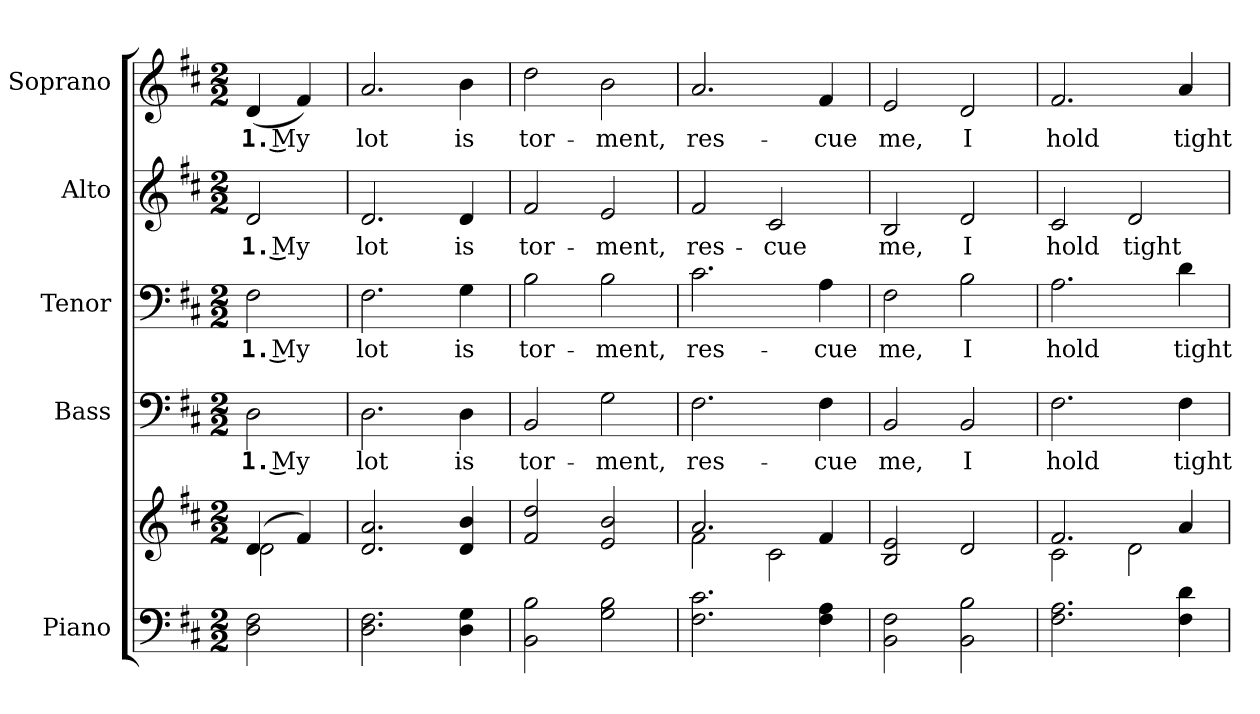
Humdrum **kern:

**kern	**kern	**kern	**text	**kern	**text	**kern	**text	**kern	**text
*part5	*part5	*part4	*part4	*part3	*part3	*part2	*part2	*part1	*part1
*staff6	*staff5	*staff4	*staff4	*staff3	*staff3	*staff2	*staff2	*staff1	*staff1
*I"Piano	*	*I"Bass	*	*I"Tenor	*	*I"Alto	*	*I"Soprano	*
*I'Pno.	*	*I'B.	*	*I'T.	*	*I'A.	*	*I'S.	*
!!LO:PB:g=z
*clefF4	*clefG2	*clefF4	*	*clefF4	*	*clefG2	*	*clefG2	*
*k[f#c#]	*k[f#c#]	*k[f#c#]	*	*k[f#c#]	*	*k[f#c#]	*	*k[f#c#]	*
*D:	*D:	*D:	*	*D:	*	*D:	*	*D:	*
*M2/2	*M2/2	*M2/2	*	*M2/2	*	*M2/2	*	*M2/2	*
*MM200	*MM200	*MM200	*	*MM200	*	*MM200	*	*MM200	*
=1	=1	=1	=1	=1	=1	=1	=1	=1	=1
*	*^	*	*	*	*	*	*	*	*
!	!	!	!	!LO:LY:b:color=#000000	!	!	!	!	!	!
!	!	!	!	!	!	!LO:LY:b:color=#000000	!	!	!	!
!	!	!	!	!	!	!	!	!LO:LY:b:color=#000000	!	!
!	!	!	!	!	!	!	!	!	!	!LO:LY:b:color=#000000
2Di\ 2F#i	(4di/	2di\	2Di\	1. My	2F#i\	1. My	2di/	1. My	(4di/	1. My
.	4f#i/)	.	.	.	.	.	.	.	4f#i/)	.
*	*v	*v	*	*	*	*	*	*	*	*
=2	=2	=2	=2	=2	=2	=2	=2	=2	=2
!	!	!	!LO:LY:b:color=#000000	!	!	!	!	!	!
!	!	!	!	!	!LO:LY:b:color=#000000	!	!	!	!
!	!	!	!	!	!	!	!LO:LY:b:color=#000000	!	!
!	!	!	!	!	!	!	!	!	!LO:LY:b:color=#000000
2.Di\ 2.F#i	2.di/ 2.ai	2.Di\	lot	2.F#i\	lot	2.di/	lot	2.ai/	lot
!	!	!	!LO:LY:b:color=#000000	!	!	!	!	!	!
!	!	!	!	!	!LO:LY:b:color=#000000	!	!	!	!
!	!	!	!	!	!	!	!LO:LY:b:color=#000000	!	!
!	!	!	!	!	!	!	!	!	!LO:LY:b:color=#000000
4Di\ 4Gi	4di/ 4bi	4Di\	is	4Gi\	is	4di/	is	4bi\	is
=3	=3	=3	=3	=3	=3	=3	=3	=3	=3
!	!	!	!LO:LY:b:color=#000000	!	!	!	!	!	!
!	!	!	!	!	!LO:LY:b:color=#000000	!	!	!	!
!	!	!	!	!	!	!	!LO:LY:b:color=#000000	!	!
!	!	!	!	!	!	!	!	!	!LO:LY:b:color=#000000
2BBi\ 2Bi	2f#i/ 2ddi	2BBi/	tor-	2Bi\	tor-	2f#i/	tor-	2ddi\	tor-
!	!	!	!LO:LY:b:color=#000000	!	!	!	!	!	!
!	!	!	!	!	!LO:LY:b:color=#000000	!	!	!	!
!	!	!	!	!	!	!	!LO:LY:b:color=#000000	!	!
!	!	!	!	!	!	!	!	!	!LO:LY:b:color=#000000
2Gi\ 2Bi	2ei/ 2bi	2Gi\	-ment,	2Bi\	-ment,	2ei/	-ment,	2bi\	-ment,
=4	=4	=4	=4	=4	=4	=4	=4	=4	=4
*	*^	*	*	*	*	*	*	*	*
!	!	!	!	!LO:LY:b:color=#000000	!	!	!	!	!	!
!	!	!	!	!	!	!LO:LY:b:color=#000000	!	!	!	!
!	!	!	!	!	!	!	!	!LO:LY:b:color=#000000	!	!
!	!	!	!	!	!	!	!	!	!	!LO:LY:b:color=#000000
2.F#i\ 2.c#i	2.ai/	2f#i\	2.F#i\	res-	2.c#i\	res-	2f#i/	res-	2.ai/	res-
!	!	!	!	!	!	!	!	!LO:LY:b:color=#000000	!	!
.	.	2c#i\	.	.	.	.	2c#i/	-cue	.	.
!	!	!	!	!LO:LY:b:color=#000000	!	!	!	!	!	!
!	!	!	!	!	!	!LO:LY:b:color=#000000	!	!	!	!
!	!	!	!	!	!	!	!	!	!	!LO:LY:b:color=#000000
4F#i\ 4Ai	4f#i/	.	4F#i\	-cue	4Ai\	-cue	.	.	4f#i/	-cue
*	*v	*v	*	*	*	*	*	*	*	*
=5	=5	=5	=5	=5	=5	=5	=5	=5	=5
!	!	!	!LO:LY:b:color=#000000	!	!	!	!	!	!
!	!	!	!	!	!LO:LY:b:color=#000000	!	!	!	!
!	!	!	!	!	!	!	!LO:LY:b:color=#000000	!	!
!	!	!	!	!	!	!	!	!	!LO:LY:b:color=#000000
2BBi\ 2F#i	2Bi/ 2ei	2BBi/	me,	2F#i\	me,	2Bi/	me,	2ei/	me,
!	!	!	!LO:LY:b:color=#000000	!	!	!	!	!	!
!	!	!	!	!	!LO:LY:b:color=#000000	!	!	!	!
!	!	!	!	!	!	!	!LO:LY:b:color=#000000	!	!
!	!	!	!	!	!	!	!	!	!LO:LY:b:color=#000000
2BBi\ 2Bi	2di/	2BBi/	I	2Bi\	I	2di/	I	2di/	I
=6	=6	=6	=6	=6	=6	=6	=6	=6	=6
*	*^	*	*	*	*	*	*	*	*
!	!	!	!	!LO:LY:b:color=#000000	!	!	!	!	!	!
!	!	!	!	!	!	!LO:LY:b:color=#000000	!	!	!	!
!	!	!	!	!	!	!	!	!LO:LY:b:color=#000000	!	!
!	!	!	!	!	!	!	!	!	!	!LO:LY:b:color=#000000
2.F#i\ 2.Ai	2.f#i/	2c#i\	2.F#i\	hold	2.Ai\	hold	2c#i/	hold	2.f#i/	hold
!	!	!	!	!	!	!	!	!LO:LY:b:color=#000000	!	!
.	.	2di\	.	.	.	.	2di/	tight	.	.
!	!	!	!	!LO:LY:b:color=#000000	!	!	!	!	!	!
!	!	!	!	!	!	!LO:LY:b:color=#000000	!	!	!	!
!	!	!	!	!	!	!	!	!	!	!LO:LY:b:color=#000000
4F#i\ 4di	4ai/	.	4F#i\	tight	4di\	tight	.	.	4ai/	tight
*	*v	*v	*	*	*	*	*	*	*	*
=	=	=	=	=	=	=	=	=	=
*-	*-	*-	*-	*-	*-	*-	*-	*-	*-
